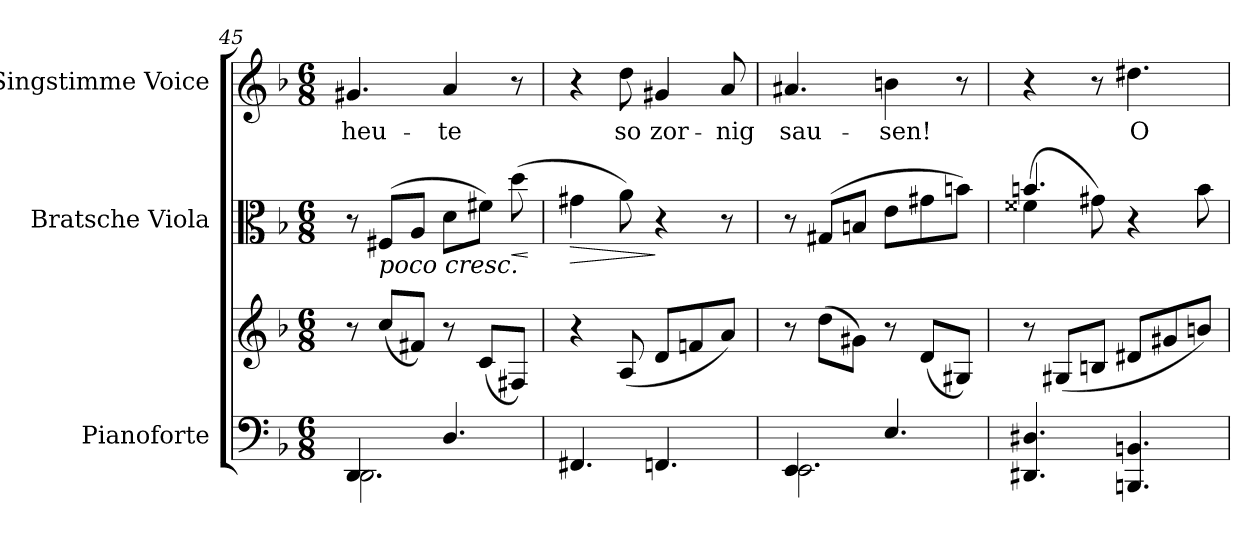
**kern	**kern	**kern	**dynam	**kern	**text
*part3	*part3	*part2	*part2	*part1	*part1
*staff4	*staff3	*staff2	*staff2	*staff1	*staff1
*I"Pianoforte	*	*I"Bratsche Viola	*	*I"Singstimme Voice	*
*I'Pno	*	*I'Vla	*	*	*
*clefF4	*clefG2	*clefC3	*	*clefG2	*
*k[b-]	*k[b-]	*k[b-]	*	*k[b-]	*
*M6/8	*M6/8	*M6/8	*	*M6/8	*
=45	=45	=45	=45	=45	=45
*^	*	*	*	*	*
!	!	!	!	!	!	!LO:LY:b
4.DD/	2.DD\	8r	8r	.	4.g#X/	heu-
!	!	!	!LO:TX:b:i:t=poco cresc.	!	!	!
.	.	(<8cc/L	(>8F#X/L	.	.	.
.	.	8f#X/J)	8A/J	.	.	.
*	*	*	*	*	*MM92	*
!	!	!	!	!	!	!LO:LY:b
4.D/	.	8r	8d\L	.	4a/	-te
.	.	(<8c/L	8f#X\J)	.	.	.
!	!	!	!	!LO:HP:b	!	!
.	.	8F#X/J)	(>8dd\	<	8r	.
*v	*v	*	*	*	*	*
.	.	.	[	.	.
=46	=46	=46	=46	=46	=46
!	!	!	!LO:HP:b	!	!
4.FF#X/	4r	4g#X\	>	4r	.
!	!	!	!	!	!LO:LY:b
.	(<8A/	8a\)	.	8dd\	so
!	!	!	!	!	!LO:LY:b
4.FFn/	8d/L	4r	]	4g#X/	zor-
.	8fn/	.	.	.	.
!	!	!	!	!	!LO:LY:b
.	8a/J)	8r	.	8a/	-nig
=47	=47	=47	=47	=47	=47
*^	*	*	*	*	*
!	!	!	!	!	!	!LO:LY:b
4.EE/	2.EE\	8r	8r	.	4.a#X/	sau-
.	.	(>8dd\L	(>8G#X/L	.	.	.
.	.	8g#X\J)	8Bn/J	.	.	.
!	!	!	!	!	!	!LO:LY:b
4.E/	.	8r	8e\L	.	4bn\	-sen!
.	.	(<8d/L	8g#X\	.	.	.
.	.	8G#X/J)	8bn\J)	.	8r	.
*v	*v	*	*	*	*	*
=48	=48	=48	=48	=48	=48
*	*	*^	*	*	*
4.DD#X/ 4.D#X/	8r	(<4f##X\	4.bn/	.	4r	.
.	(<8G#X/L	.	.	.	.	.
.	8Bn/J	8g#X\)	.	.	8r	.
!	!	!	!	!	!	!LO:LY:b
4.BBBn/ 4.BBn/	8d#X/L	4r	4.ryy	.	4.dd#X\	O
.	8g#X/	.	.	.	.	.
.	8bn/J)	8b\	.	.	.	.
*	*	*v	*v	*	*	*
=	=	=	=	=	=
*-	*-	*-	*-	*-	*-
